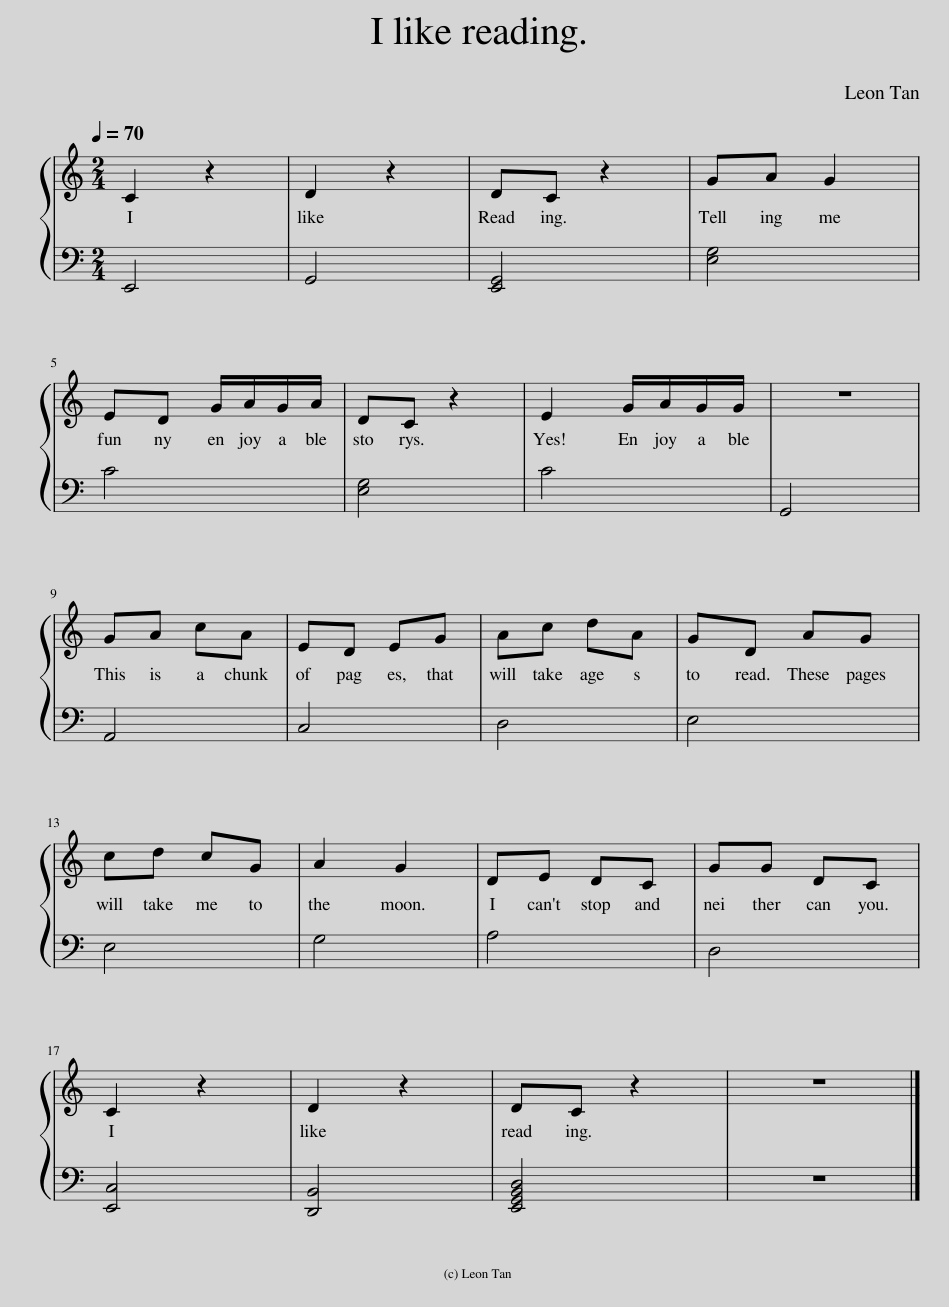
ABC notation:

X:1
%%score { 1 | 2 }
L:1/8
Q:1/4=70
M:2/4
I:linebreak $
K:C
V:1 treble
V:2 bass
V:1
 C2 z2 | D2 z2 | DC z2 | GA G2 |$ ED G/A/G/A/ | %5
 DC z2 | E2 G/A/G/G/ | z4 |$ GA cA | ED EG | %10
 Ac dA | GD AG |$ cd cG | A2 G2 | DE DC | %15
 GG DC |$ C2 z2 | D2 z2 | DC z2 | z4 |] %20
V:2
 E,,4 | G,,4 | [E,,G,,]4 | [E,G,]4 |$ C4 | %5
 [E,G,]4 | C4 | G,,4 |$ A,,4 | C,4 | %10
 D,4 | E,4 |$ E,4 | G,4 | A,4 | %15
 D,4 |$ [E,,C,]4 | [D,,B,,]4 | [E,,G,,B,,D,]4 | z4 |] %20
